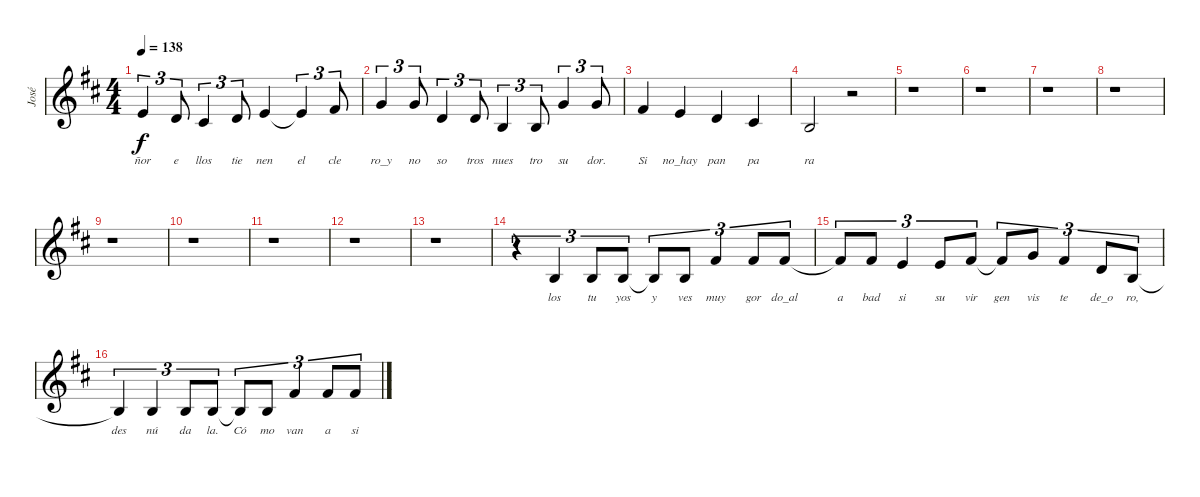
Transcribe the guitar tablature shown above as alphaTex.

\track ("José" "José") {instrument lead6voice}
\staff {score}
\tuning (E4 B3 G3 D3 A2 E2) {hide}
\ts (4 4)
\tempo 138
\clef g2
\ks d
0.1.4{tu (3 2) lyrics (0 "ñor") lyrics (1 "") lyrics (2 "") lyrics (3 "") lyrics (4 "") dy f} 3.2.8{tu (3 2) lyrics (0 "e") lyrics (1 "") lyrics (2 "") lyrics (3 "") lyrics (4 "")} 2.2.4{tu (3 2) lyrics (0 "llos") lyrics (1 "") lyrics (2 "") lyrics (3 "") lyrics (4 "")} 3.2.8{tu (3 2) lyrics (0 "tie") lyrics (1 "") lyrics (2 "") lyrics (3 "") lyrics (4 "")} 0.1.4{lyrics (0 "nen") lyrics (1 "") lyrics (2 "") lyrics (3 "") lyrics (4 "")} 0.1{t}.4{tu (3 2) lyrics (0 "el") lyrics (1 "") lyrics (2 "") lyrics (3 "") lyrics (4 "")} 2.1.8{tu (3 2) lyrics (0 "cle") lyrics (1 "") lyrics (2 "") lyrics (3 "") lyrics (4 "")} |
3.1.4{tu (3 2) lyrics (0 "ro_y") lyrics (1 "") lyrics (2 "") lyrics (3 "") lyrics (4 "")} 3.1.8{tu (3 2) lyrics (0 "no") lyrics (1 "") lyrics (2 "") lyrics (3 "") lyrics (4 "")} 3.2.4{tu (3 2) lyrics (0 "so") lyrics (1 "") lyrics (2 "") lyrics (3 "") lyrics (4 "")} 3.2.8{tu (3 2) lyrics (0 "tros") lyrics (1 "") lyrics (2 "") lyrics (3 "") lyrics (4 "")} 0.2.4{tu (3 2) lyrics (0 "nues") lyrics (1 "") lyrics (2 "") lyrics (3 "") lyrics (4 "")} 0.2.8{tu (3 2) lyrics (0 "tro") lyrics (1 "") lyrics (2 "") lyrics (3 "") lyrics (4 "")} 3.1.4{tu (3 2) lyrics (0 "su") lyrics (1 "") lyrics (2 "") lyrics (3 "") lyrics (4 "")} 3.1.8{tu (3 2) lyrics (0 "dor.") lyrics (1 "") lyrics (2 "") lyrics (3 "") lyrics (4 "")} |
2.1.4{lyrics (0 "Si") lyrics (1 "") lyrics (2 "") lyrics (3 "") lyrics (4 "")} 0.1.4{lyrics (0 "no_hay") lyrics (1 "") lyrics (2 "") lyrics (3 "") lyrics (4 "")} 3.2.4{lyrics (0 "pan") lyrics (1 "") lyrics (2 "") lyrics (3 "") lyrics (4 "")} 2.2.4{lyrics (0 "pa") lyrics (1 "") lyrics (2 "") lyrics (3 "") lyrics (4 "")} |
0.2.2{lyrics (0 "ra") lyrics (1 "") lyrics (2 "") lyrics (3 "") lyrics (4 "")} r.2 |
r.1 |
r.1 |
r.1 |
r.1 |
r.1 |
r.1 |
r.1 |
r.1 |
r.1 |
r.4{tu (3 2)} 4.3.4{tu (3 2) lyrics (0 "los") lyrics (1 "") lyrics (2 "") lyrics (3 "") lyrics (4 "")} 4.3.8{tu (3 2) lyrics (0 "tu") lyrics (1 "") lyrics (2 "") lyrics (3 "") lyrics (4 "")} 4.3.8{tu (3 2) lyrics (0 "yos") lyrics (1 "") lyrics (2 "") lyrics (3 "") lyrics (4 "")} 4.3{t}.8{tu (3 2) lyrics (0 "y") lyrics (1 "") lyrics (2 "") lyrics (3 "") lyrics (4 "")} 4.3.8{tu (3 2) lyrics (0 "ves") lyrics (1 "") lyrics (2 "") lyrics (3 "") lyrics (4 "")} 7.2.4{tu (3 2) lyrics (0 "muy") lyrics (1 "") lyrics (2 "") lyrics (3 "") lyrics (4 "")} 7.2.8{tu (3 2) lyrics (0 "gor") lyrics (1 "") lyrics (2 "") lyrics (3 "") lyrics (4 "")} 7.2.8{tu (3 2) lyrics (0 "do_al") lyrics (1 "") lyrics (2 "") lyrics (3 "") lyrics (4 "")} |
7.2{t}.8{tu (3 2) lyrics (0 "a") lyrics (1 "") lyrics (2 "") lyrics (3 "") lyrics (4 "")} 7.2.8{tu (3 2) lyrics (0 "bad") lyrics (1 "") lyrics (2 "") lyrics (3 "") lyrics (4 "")} 5.2.4{tu (3 2) lyrics (0 "si") lyrics (1 "") lyrics (2 "") lyrics (3 "") lyrics (4 "")} 5.2.8{tu (3 2) lyrics (0 "su") lyrics (1 "") lyrics (2 "") lyrics (3 "") lyrics (4 "")} 7.2.8{tu (3 2) lyrics (0 "vir") lyrics (1 "") lyrics (2 "") lyrics (3 "") lyrics (4 "")} 7.2{t}.8{tu (3 2) lyrics (0 "gen") lyrics (1 "") lyrics (2 "") lyrics (3 "") lyrics (4 "")} 8.2.8{tu (3 2) lyrics (0 "vis") lyrics (1 "") lyrics (2 "") lyrics (3 "") lyrics (4 "")} 7.2.4{tu (3 2) lyrics (0 "te") lyrics (1 "") lyrics (2 "") lyrics (3 "") lyrics (4 "")} 3.2.8{tu (3 2) lyrics (0 "de_o") lyrics (1 "") lyrics (2 "") lyrics (3 "") lyrics (4 "")} 4.3.8{tu (3 2) lyrics (0 "ro,") lyrics (1 "") lyrics (2 "") lyrics (3 "") lyrics (4 "")} |
4.3{t}.4{tu (3 2) lyrics (0 "des") lyrics (1 "") lyrics (2 "") lyrics (3 "") lyrics (4 "")} 4.3.4{tu (3 2) lyrics (0 "nú") lyrics (1 "") lyrics (2 "") lyrics (3 "") lyrics (4 "")} 4.3.8{tu (3 2) lyrics (0 "da") lyrics (1 "") lyrics (2 "") lyrics (3 "") lyrics (4 "")} 4.3.8{tu (3 2) lyrics (0 "la.") lyrics (1 "") lyrics (2 "") lyrics (3 "") lyrics (4 "")} 4.3{t}.8{tu (3 2) lyrics (0 "Có") lyrics (1 "") lyrics (2 "") lyrics (3 "") lyrics (4 "")} 4.3.8{tu (3 2) lyrics (0 "mo") lyrics (1 "") lyrics (2 "") lyrics (3 "") lyrics (4 "")} 7.2.4{tu (3 2) lyrics (0 "van") lyrics (1 "") lyrics (2 "") lyrics (3 "") lyrics (4 "")} 7.2.8{tu (3 2) lyrics (0 "a") lyrics (1 "") lyrics (2 "") lyrics (3 "") lyrics (4 "")} 7.2.8{tu (3 2) lyrics (0 "si") lyrics (1 "") lyrics (2 "") lyrics (3 "") lyrics (4 "")}
